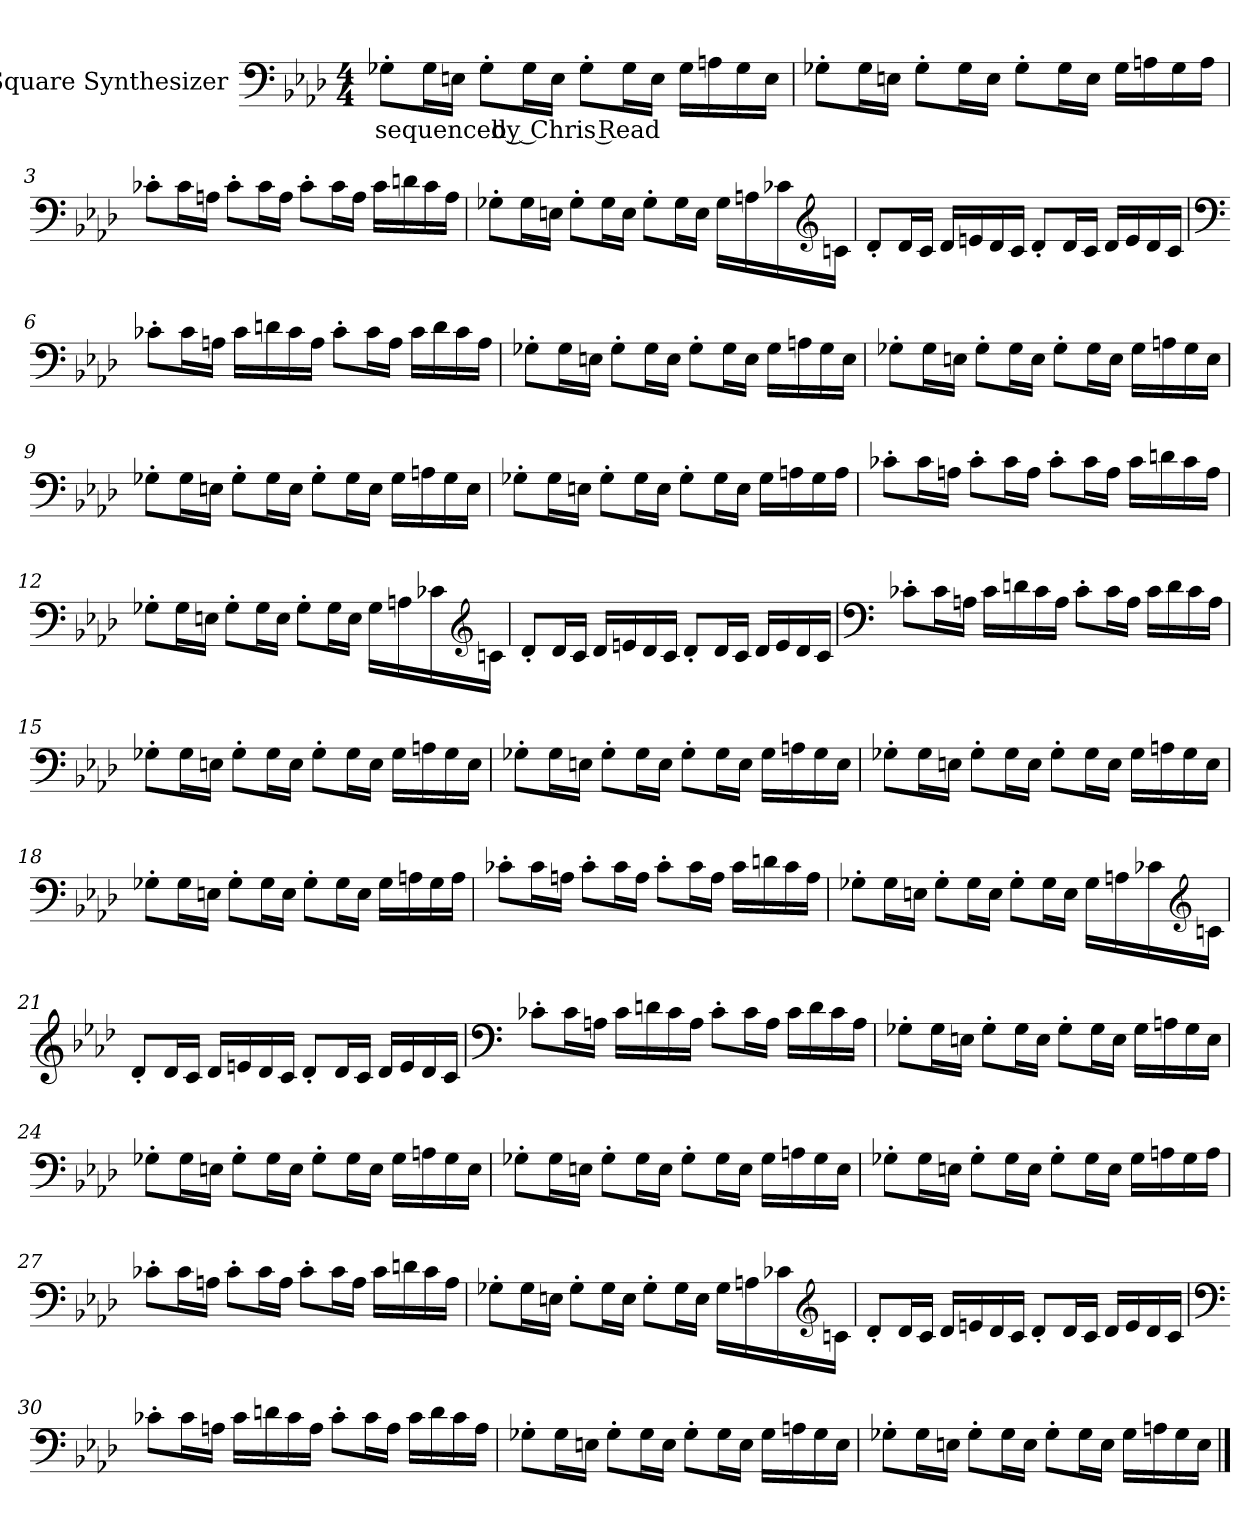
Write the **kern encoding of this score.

**kern	**text
*part1	*part1
*staff1	*staff1
*I"Square Synthesizer	*
*I'Synth.	*
*clefF4	*
*k[b-e-a-d-]	*
*M4/4	*
*MM170	*
=1	=1
!	!LO:LY:b
8G-X'\L	sequenced by Chris Read
16G-\L	.
16En\JJ	.
8G-'\L	.
16G-\L	.
16E\JJ	.
8G-'\L	.
16G-\L	.
16E\JJ	.
16G-\LL	.
16An\	.
16G-\	.
16E\JJ	.
=2	=2
8G-X'\L	.
16G-\L	.
16En\JJ	.
8G-'\L	.
16G-\L	.
16E\JJ	.
8G-'\L	.
16G-\L	.
16E\JJ	.
16G-\LL	.
16An\	.
16G-\	.
16A\JJ	.
=3	=3
8c-X'\L	.
16c-\L	.
16An\JJ	.
8c-'\L	.
16c-\L	.
16A\JJ	.
8c-'\L	.
16c-\L	.
16A\JJ	.
16c-\LL	.
16dn\	.
16c-\	.
16A\JJ	.
!!LO:LB:g=z
=4	=4
8G-X'\L	.
16G-\L	.
16En\JJ	.
8G-'\L	.
16G-\L	.
16E\JJ	.
8G-'\L	.
16G-\L	.
16E\JJ	.
16G-\LL	.
16An\	.
16c-X\	.
*clefG2	*
16cn\JJ	.
=5	=5
8d-'/L	.
16d-/L	.
16c/JJ	.
16d-/LL	.
16en/	.
16d-/	.
16c/JJ	.
8d-'/L	.
16d-/L	.
16c/JJ	.
16d-/LL	.
16e/	.
16d-/	.
16c/JJ	.
!!LO:LB:g=z
=6	=6
*clefF4	*
8c-X'\L	.
16c-\L	.
16An\JJ	.
16c-\LL	.
16dn\	.
16c-\	.
16A\JJ	.
8c-'\L	.
16c-\L	.
16A\JJ	.
16c-\LL	.
16d\	.
16c-\	.
16A\JJ	.
=7	=7
8G-X'\L	.
16G-\L	.
16En\JJ	.
8G-'\L	.
16G-\L	.
16E\JJ	.
8G-'\L	.
16G-\L	.
16E\JJ	.
16G-\LL	.
16An\	.
16G-\	.
16E\JJ	.
!!LO:LB:g=z
=8	=8
8G-X'\L	.
16G-\L	.
16En\JJ	.
8G-'\L	.
16G-\L	.
16E\JJ	.
8G-'\L	.
16G-\L	.
16E\JJ	.
16G-\LL	.
16An\	.
16G-\	.
16E\JJ	.
=9	=9
8G-X'\L	.
16G-\L	.
16En\JJ	.
8G-'\L	.
16G-\L	.
16E\JJ	.
8G-'\L	.
16G-\L	.
16E\JJ	.
16G-\LL	.
16An\	.
16G-\	.
16E\JJ	.
=10	=10
8G-X'\L	.
16G-\L	.
16En\JJ	.
8G-'\L	.
16G-\L	.
16E\JJ	.
8G-'\L	.
16G-\L	.
16E\JJ	.
16G-\LL	.
16An\	.
16G-\	.
16A\JJ	.
!!LO:LB:g=z
=11	=11
8c-X'\L	.
16c-\L	.
16An\JJ	.
8c-'\L	.
16c-\L	.
16A\JJ	.
8c-'\L	.
16c-\L	.
16A\JJ	.
16c-\LL	.
16dn\	.
16c-\	.
16A\JJ	.
=12	=12
8G-X'\L	.
16G-\L	.
16En\JJ	.
8G-'\L	.
16G-\L	.
16E\JJ	.
8G-'\L	.
16G-\L	.
16E\JJ	.
16G-\LL	.
16An\	.
16c-X\	.
*clefG2	*
16cn\JJ	.
!!LO:LB:g=z
=13	=13
8d-'/L	.
16d-/L	.
16c/JJ	.
16d-/LL	.
16en/	.
16d-/	.
16c/JJ	.
8d-'/L	.
16d-/L	.
16c/JJ	.
16d-/LL	.
16e/	.
16d-/	.
16c/JJ	.
=14	=14
*clefF4	*
8c-X'\L	.
16c-\L	.
16An\JJ	.
16c-\LL	.
16dn\	.
16c-\	.
16A\JJ	.
8c-'\L	.
16c-\L	.
16A\JJ	.
16c-\LL	.
16d\	.
16c-\	.
16A\JJ	.
!!LO:LB:g=z
=15	=15
8G-X'\L	.
16G-\L	.
16En\JJ	.
8G-'\L	.
16G-\L	.
16E\JJ	.
8G-'\L	.
16G-\L	.
16E\JJ	.
16G-\LL	.
16An\	.
16G-\	.
16E\JJ	.
=16	=16
8G-X'\L	.
16G-\L	.
16En\JJ	.
8G-'\L	.
16G-\L	.
16E\JJ	.
8G-'\L	.
16G-\L	.
16E\JJ	.
16G-\LL	.
16An\	.
16G-\	.
16E\JJ	.
=17	=17
8G-X'\L	.
16G-\L	.
16En\JJ	.
8G-'\L	.
16G-\L	.
16E\JJ	.
8G-'\L	.
16G-\L	.
16E\JJ	.
16G-\LL	.
16An\	.
16G-\	.
16E\JJ	.
!!LO:LB:g=z
=18	=18
8G-X'\L	.
16G-\L	.
16En\JJ	.
8G-'\L	.
16G-\L	.
16E\JJ	.
8G-'\L	.
16G-\L	.
16E\JJ	.
16G-\LL	.
16An\	.
16G-\	.
16A\JJ	.
=19	=19
8c-X'\L	.
16c-\L	.
16An\JJ	.
8c-'\L	.
16c-\L	.
16A\JJ	.
8c-'\L	.
16c-\L	.
16A\JJ	.
16c-\LL	.
16dn\	.
16c-\	.
16A\JJ	.
!!LO:LB:g=z
=20	=20
8G-X'\L	.
16G-\L	.
16En\JJ	.
8G-'\L	.
16G-\L	.
16E\JJ	.
8G-'\L	.
16G-\L	.
16E\JJ	.
16G-\LL	.
16An\	.
16c-X\	.
*clefG2	*
16cn\JJ	.
=21	=21
8d-'/L	.
16d-/L	.
16c/JJ	.
16d-/LL	.
16en/	.
16d-/	.
16c/JJ	.
8d-'/L	.
16d-/L	.
16c/JJ	.
16d-/LL	.
16e/	.
16d-/	.
16c/JJ	.
!!LO:LB:g=z
=22	=22
*clefF4	*
8c-X'\L	.
16c-\L	.
16An\JJ	.
16c-\LL	.
16dn\	.
16c-\	.
16A\JJ	.
8c-'\L	.
16c-\L	.
16A\JJ	.
16c-\LL	.
16d\	.
16c-\	.
16A\JJ	.
=23	=23
8G-X'\L	.
16G-\L	.
16En\JJ	.
8G-'\L	.
16G-\L	.
16E\JJ	.
8G-'\L	.
16G-\L	.
16E\JJ	.
16G-\LL	.
16An\	.
16G-\	.
16E\JJ	.
!!LO:LB:g=z
=24	=24
8G-X'\L	.
16G-\L	.
16En\JJ	.
8G-'\L	.
16G-\L	.
16E\JJ	.
8G-'\L	.
16G-\L	.
16E\JJ	.
16G-\LL	.
16An\	.
16G-\	.
16E\JJ	.
=25	=25
8G-X'\L	.
16G-\L	.
16En\JJ	.
8G-'\L	.
16G-\L	.
16E\JJ	.
8G-'\L	.
16G-\L	.
16E\JJ	.
16G-\LL	.
16An\	.
16G-\	.
16E\JJ	.
=26	=26
8G-X'\L	.
16G-\L	.
16En\JJ	.
8G-'\L	.
16G-\L	.
16E\JJ	.
8G-'\L	.
16G-\L	.
16E\JJ	.
16G-\LL	.
16An\	.
16G-\	.
16A\JJ	.
!!LO:PB:g=z
=27	=27
8c-X'\L	.
16c-\L	.
16An\JJ	.
8c-'\L	.
16c-\L	.
16A\JJ	.
8c-'\L	.
16c-\L	.
16A\JJ	.
16c-\LL	.
16dn\	.
16c-\	.
16A\JJ	.
=28	=28
8G-X'\L	.
16G-\L	.
16En\JJ	.
8G-'\L	.
16G-\L	.
16E\JJ	.
8G-'\L	.
16G-\L	.
16E\JJ	.
16G-\LL	.
16An\	.
16c-X\	.
*clefG2	*
16cn\JJ	.
!!LO:LB:g=z
=29	=29
8d-'/L	.
16d-/L	.
16c/JJ	.
16d-/LL	.
16en/	.
16d-/	.
16c/JJ	.
8d-'/L	.
16d-/L	.
16c/JJ	.
16d-/LL	.
16e/	.
16d-/	.
16c/JJ	.
=30	=30
*clefF4	*
8c-X'\L	.
16c-\L	.
16An\JJ	.
16c-\LL	.
16dn\	.
16c-\	.
16A\JJ	.
8c-'\L	.
16c-\L	.
16A\JJ	.
16c-\LL	.
16d\	.
16c-\	.
16A\JJ	.
!!LO:LB:g=z
=31	=31
8G-X'\L	.
16G-\L	.
16En\JJ	.
8G-'\L	.
16G-\L	.
16E\JJ	.
8G-'\L	.
16G-\L	.
16E\JJ	.
16G-\LL	.
16An\	.
16G-\	.
16E\JJ	.
=32	=32
8G-X'\L	.
16G-\L	.
16En\JJ	.
8G-'\L	.
16G-\L	.
16E\JJ	.
8G-'\L	.
16G-\L	.
16E\JJ	.
16G-\LL	.
16An\	.
16G-\	.
16E\JJ	.
==	==
*-	*-
